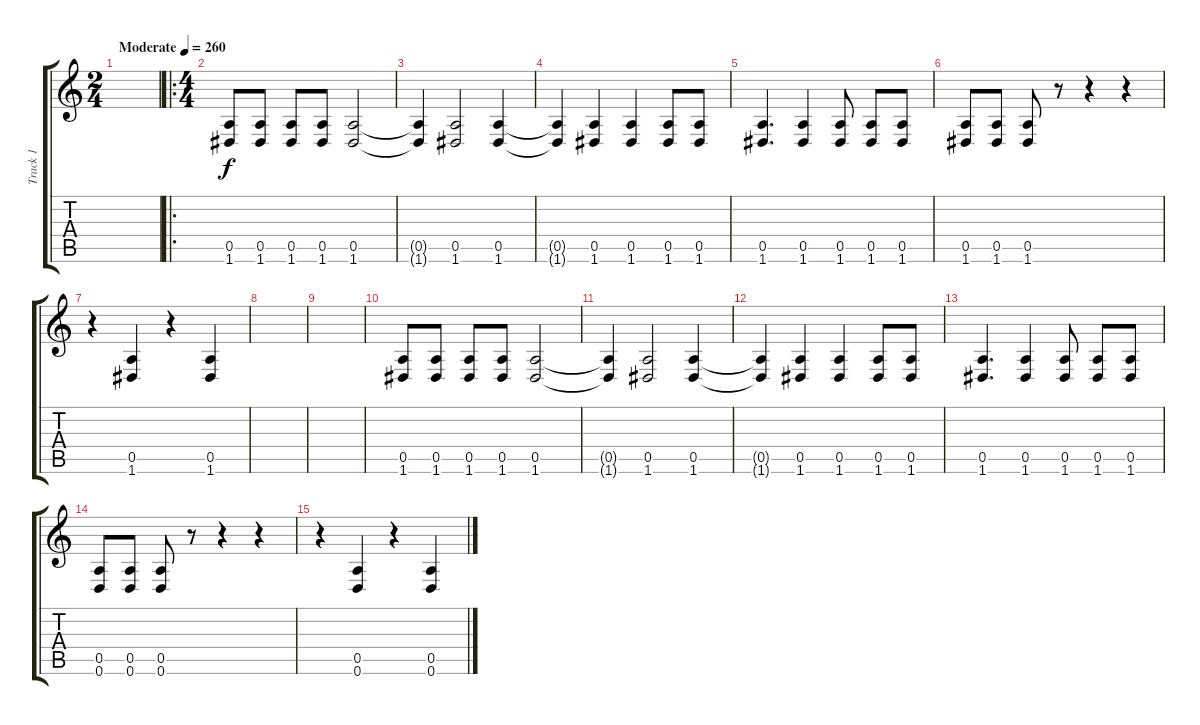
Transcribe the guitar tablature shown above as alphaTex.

\track ("Track 1" "Track 1") {instrument distortionguitar}
\staff {score tabs}
\tuning (E4 B3 G3 D3 A2 D2) {hide}
\ts (2 4)
\tempo (260 "Moderate")
\clef g2
\ks c
|
\ro
\ts (4 4)
(0.5 1.6).8 (0.5 1.6).8 (0.5 1.6).8 (0.5 1.6).8 (0.5 1.6).2 |
(0.5{t} 1.6{t}).4 (0.5 1.6).2 (0.5 1.6).4 |
(0.5{t} 1.6{t}).4 (0.5 1.6).4 (0.5 1.6).4 (0.5 1.6).8 (0.5 1.6).8 |
(0.5 1.6).4{d} (0.5 1.6).4 (0.5 1.6).8 (0.5 1.6).8 (0.5 1.6).8 |
(0.5 1.6).8 (0.5 1.6).8 (0.5 1.6).8 r.8 r.4 r.4 |
r.4 (0.5 1.6).4 r.4 (0.5 1.6).4 |
|
|
(0.5 1.6).8 (0.5 1.6).8 (0.5 1.6).8 (0.5 1.6).8 (0.5 1.6).2 |
(0.5{t} 1.6{t}).4 (0.5 1.6).2 (0.5 1.6).4 |
(0.5{t} 1.6{t}).4 (0.5 1.6).4 (0.5 1.6).4 (0.5 1.6).8 (0.5 1.6).8 |
(0.5 1.6).4{d} (0.5 1.6).4 (0.5 1.6).8 (0.5 1.6).8 (0.5 1.6).8 |
(0.5 0.6).8 (0.5 0.6).8 (0.5 0.6).8 r.8 r.4 r.4 |
r.4 (0.5 0.6).4 r.4 (0.5 0.6).4
